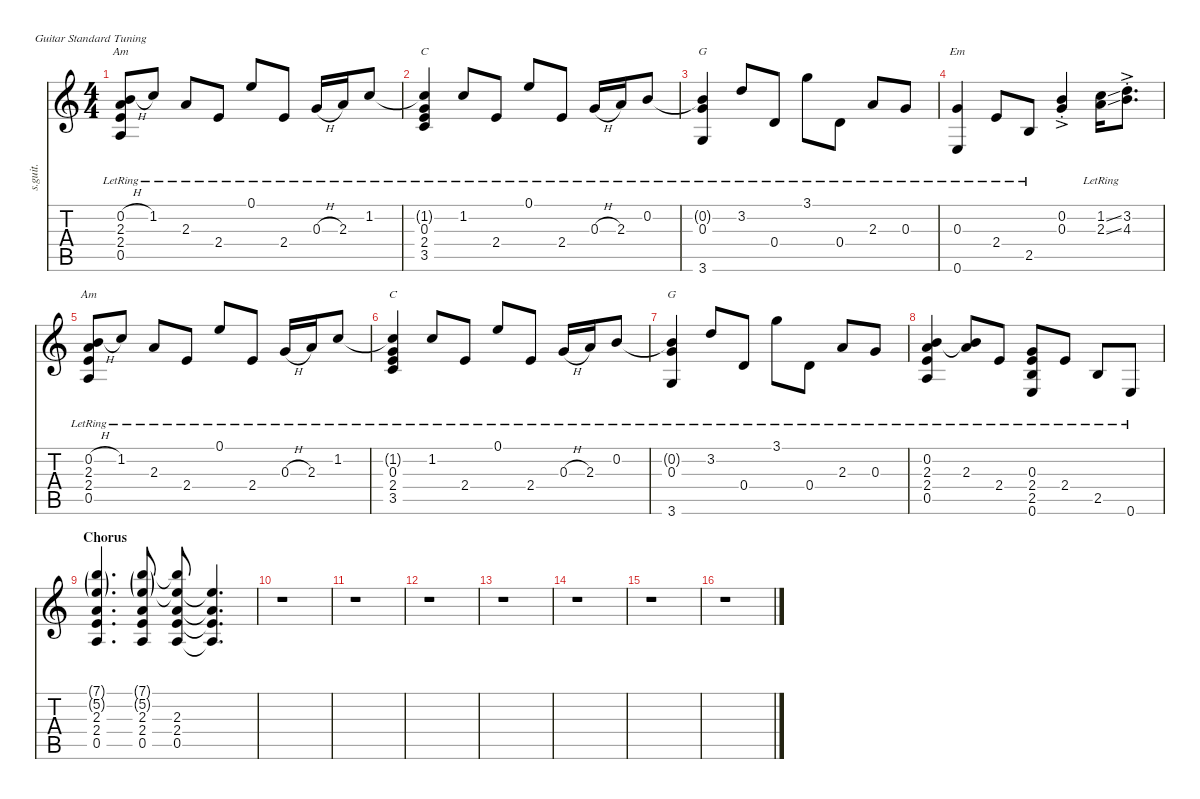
\defaultSystemsLayout 4
\hideDynamics
\bracketExtendMode nobrackets
\track ("James Hetfield - Acoustic Guitar" "s.guit.") {instrument acousticguitarsteel}
\staff {score tabs}
\tuning (E4 B3 G3 D3 A2 E2)
\chord ("Am" 3 1 2 2 0 x) {showdiagram false}
\chord ("C" 3 1 2 2 0 x) {showdiagram false}
\chord ("G" 3 1 2 2 0 x) {showdiagram false}
\chord ("Em" 3 1 2 2 0 x) {showdiagram false}
\ts (4 4)
\tempo (113 hide)
\clef g2
\ks c
(0.2{h lr} 2.3{lr} 2.4{lr} 0.5{lr}).8{ch "Am" lyrics (0 "") lyrics (1 "") lyrics (2 "") lyrics (3 "") lyrics (4 "") dy ff} 1.2{lr}.8{lyrics (0 "") lyrics (1 "") lyrics (2 "") lyrics (3 "") lyrics (4 "")} 2.3{lr}.8{lyrics (0 "") lyrics (1 "") lyrics (2 "") lyrics (3 "") lyrics (4 "")} 2.4{lr}.8{lyrics (0 "") lyrics (1 "") lyrics (2 "") lyrics (3 "") lyrics (4 "")} 0.1{lr}.8{lyrics (0 "") lyrics (1 "") lyrics (2 "") lyrics (3 "") lyrics (4 "")} 2.4{lr}.8{lyrics (0 "") lyrics (1 "") lyrics (2 "") lyrics (3 "") lyrics (4 "")} 0.3{h lr}.16{lyrics (0 "") lyrics (1 "") lyrics (2 "") lyrics (3 "") lyrics (4 "")} 2.3{lr}.16{lyrics (0 "") lyrics (1 "") lyrics (2 "") lyrics (3 "") lyrics (4 "")} 1.2{lr}.8{lyrics (0 "") lyrics (1 "") lyrics (2 "") lyrics (3 "") lyrics (4 "")} |
(1.2{lr t} 0.3{lr} 2.4{lr} 3.5{lr}).4{ch "C" lyrics (0 "") lyrics (1 "") lyrics (2 "") lyrics (3 "") lyrics (4 "")} 1.2{lr}.8{lyrics (0 "") lyrics (1 "") lyrics (2 "") lyrics (3 "") lyrics (4 "")} 2.4{lr}.8{lyrics (0 "") lyrics (1 "") lyrics (2 "") lyrics (3 "") lyrics (4 "")} 0.1{lr}.8{lyrics (0 "") lyrics (1 "") lyrics (2 "") lyrics (3 "") lyrics (4 "")} 2.4{lr}.8{lyrics (0 "") lyrics (1 "") lyrics (2 "") lyrics (3 "") lyrics (4 "")} 0.3{h lr}.16{lyrics (0 "") lyrics (1 "") lyrics (2 "") lyrics (3 "") lyrics (4 "")} 2.3{lr}.16{lyrics (0 "") lyrics (1 "") lyrics (2 "") lyrics (3 "") lyrics (4 "")} 0.2{lr}.8{lyrics (0 "") lyrics (1 "") lyrics (2 "") lyrics (3 "") lyrics (4 "")} |
(0.2{lr t} 0.3{lr} 3.6{lr}).4{ch "G" lyrics (0 "") lyrics (1 "") lyrics (2 "") lyrics (3 "") lyrics (4 "")} 3.2{lr}.8{lyrics (0 "") lyrics (1 "") lyrics (2 "") lyrics (3 "") lyrics (4 "")} 0.4{lr}.8{lyrics (0 "") lyrics (1 "") lyrics (2 "") lyrics (3 "") lyrics (4 "")} 3.1{lr}.8{lyrics (0 "") lyrics (1 "") lyrics (2 "") lyrics (3 "") lyrics (4 "")} 0.4{lr}.8{lyrics (0 "") lyrics (1 "") lyrics (2 "") lyrics (3 "") lyrics (4 "")} 2.3{lr}.8{lyrics (0 "") lyrics (1 "") lyrics (2 "") lyrics (3 "") lyrics (4 "")} 0.3{lr}.8{lyrics (0 "") lyrics (1 "") lyrics (2 "") lyrics (3 "") lyrics (4 "")} |
(0.3{lr} 0.6{lr}).4{ch "Em" lyrics (0 "") lyrics (1 "") lyrics (2 "") lyrics (3 "") lyrics (4 "")} 2.4{lr}.8{lyrics (0 "") lyrics (1 "") lyrics (2 "") lyrics (3 "") lyrics (4 "")} 2.5{lr}.8{lyrics (0 "") lyrics (1 "") lyrics (2 "") lyrics (3 "") lyrics (4 "")} (0.2{st} 0.3{ac}).4{lyrics (0 "") lyrics (1 "") lyrics (2 "") lyrics (3 "") lyrics (4 "")} (1.2{ss lr} 2.3{ss lr}).16{lyrics (0 "") lyrics (1 "") lyrics (2 "") lyrics (3 "") lyrics (4 "")} (3.2{ac st} 4.3{ac st}).8{d lyrics (0 "") lyrics (1 "") lyrics (2 "") lyrics (3 "") lyrics (4 "")} |
(0.2{h lr} 2.3{lr} 2.4{lr} 0.5{lr}).8{ch "Am" lyrics (0 "") lyrics (1 "") lyrics (2 "") lyrics (3 "") lyrics (4 "")} 1.2{lr}.8{lyrics (0 "") lyrics (1 "") lyrics (2 "") lyrics (3 "") lyrics (4 "")} 2.3{lr}.8{lyrics (0 "") lyrics (1 "") lyrics (2 "") lyrics (3 "") lyrics (4 "")} 2.4{lr}.8{lyrics (0 "") lyrics (1 "") lyrics (2 "") lyrics (3 "") lyrics (4 "")} 0.1{lr}.8{lyrics (0 "") lyrics (1 "") lyrics (2 "") lyrics (3 "") lyrics (4 "")} 2.4{lr}.8{lyrics (0 "") lyrics (1 "") lyrics (2 "") lyrics (3 "") lyrics (4 "")} 0.3{h lr}.16{lyrics (0 "") lyrics (1 "") lyrics (2 "") lyrics (3 "") lyrics (4 "")} 2.3{lr}.16{lyrics (0 "") lyrics (1 "") lyrics (2 "") lyrics (3 "") lyrics (4 "")} 1.2{lr}.8{lyrics (0 "") lyrics (1 "") lyrics (2 "") lyrics (3 "") lyrics (4 "")} |
(1.2{lr t} 0.3{lr} 2.4{lr} 3.5{lr}).4{ch "C" lyrics (0 "") lyrics (1 "") lyrics (2 "") lyrics (3 "") lyrics (4 "")} 1.2{lr}.8{lyrics (0 "") lyrics (1 "") lyrics (2 "") lyrics (3 "") lyrics (4 "")} 2.4{lr}.8{lyrics (0 "") lyrics (1 "") lyrics (2 "") lyrics (3 "") lyrics (4 "")} 0.1{lr}.8{lyrics (0 "") lyrics (1 "") lyrics (2 "") lyrics (3 "") lyrics (4 "")} 2.4{lr}.8{lyrics (0 "") lyrics (1 "") lyrics (2 "") lyrics (3 "") lyrics (4 "")} 0.3{h lr}.16{lyrics (0 "") lyrics (1 "") lyrics (2 "") lyrics (3 "") lyrics (4 "")} 2.3{lr}.16{lyrics (0 "") lyrics (1 "") lyrics (2 "") lyrics (3 "") lyrics (4 "")} 0.2{lr}.8{lyrics (0 "") lyrics (1 "") lyrics (2 "") lyrics (3 "") lyrics (4 "")} |
(0.2{lr t} 0.3{lr} 3.6{lr}).4{ch "G" lyrics (0 "") lyrics (1 "") lyrics (2 "") lyrics (3 "") lyrics (4 "")} 3.2{lr}.8{lyrics (0 "") lyrics (1 "") lyrics (2 "") lyrics (3 "") lyrics (4 "")} 0.4{lr}.8{lyrics (0 "") lyrics (1 "") lyrics (2 "") lyrics (3 "") lyrics (4 "")} 3.1{lr}.8{lyrics (0 "") lyrics (1 "") lyrics (2 "") lyrics (3 "") lyrics (4 "")} 0.4{lr}.8{lyrics (0 "") lyrics (1 "") lyrics (2 "") lyrics (3 "") lyrics (4 "")} 2.3{lr}.8{lyrics (0 "") lyrics (1 "") lyrics (2 "") lyrics (3 "") lyrics (4 "")} 0.3{lr}.8{lyrics (0 "") lyrics (1 "") lyrics (2 "") lyrics (3 "") lyrics (4 "")} |
(0.2{lr} 2.3{lr} 2.4{lr} 0.5{lr}).4{lyrics (0 "") lyrics (1 "") lyrics (2 "") lyrics (3 "") lyrics (4 "")} (0.2{lr t} 2.3{lr}).8{lyrics (0 "") lyrics (1 "") lyrics (2 "") lyrics (3 "") lyrics (4 "")} 2.4{lr}.8{lyrics (0 "") lyrics (1 "") lyrics (2 "") lyrics (3 "") lyrics (4 "")} (0.3{lr} 2.4{lr} 2.5{lr} 0.6{lr}).8{lyrics (0 "") lyrics (1 "") lyrics (2 "") lyrics (3 "") lyrics (4 "")} 2.4{lr}.8{lyrics (0 "") lyrics (1 "") lyrics (2 "") lyrics (3 "") lyrics (4 "")} 2.5{lr}.8{lyrics (0 "") lyrics (1 "") lyrics (2 "") lyrics (3 "") lyrics (4 "")} 0.6{lr}.8{lyrics (0 "") lyrics (1 "") lyrics (2 "") lyrics (3 "") lyrics (4 "")} |
\section ("" "Chorus")
\tempo (119 hide)
(7.1{g} 5.2{g} 2.3 2.4 0.5).4{d lyrics (0 "") lyrics (1 "") lyrics (2 "") lyrics (3 "") lyrics (4 "")} (7.1{g} 5.2{g} 2.3 2.4 0.5).8{lyrics (0 "") lyrics (1 "") lyrics (2 "") lyrics (3 "") lyrics (4 "")} (7.1{t} 5.2{t} 2.3 2.4 0.5).8{lyrics (0 "") lyrics (1 "") lyrics (2 "") lyrics (3 "") lyrics (4 "")} (5.2{t} 2.3{t} 2.4{t} 0.5{t}).4{d lyrics (0 "") lyrics (1 "") lyrics (2 "") lyrics (3 "") lyrics (4 "")} |
r.1 |
r.1 |
r.1 |
r.1 |
r.1 |
r.1 |
r.1
